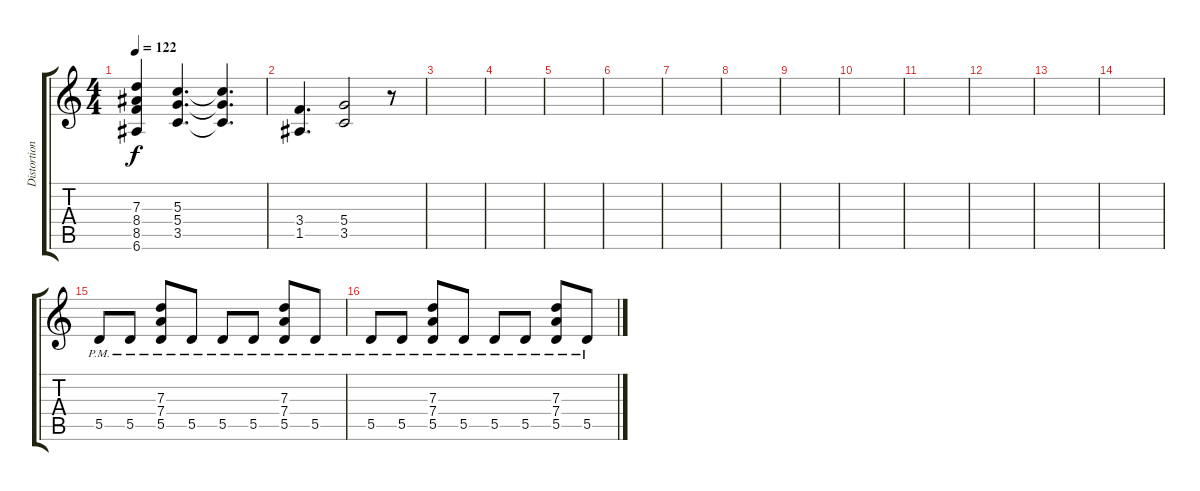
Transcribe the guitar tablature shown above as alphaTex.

\track ("Distortion Guitar" "Distortion") {instrument distortionguitar}
\staff {score tabs}
\tuning (E4 B3 G3 D3 A2 E2) {hide}
\ts (4 4)
\tempo 122
\clef g2
\ks c
(7.3{t} 8.4{t} 8.5{t} 6.6{t}).4{dy f} (5.3 5.4 3.5).4{d} (5.3{t} 5.4{t} 3.5{t}).4{d} |
(3.4 1.5).4{d} (5.4 3.5).2 r.8 |
|
|
|
|
|
|
|
|
|
|
|
|
5.5{pm}.8 5.5{pm}.8 (7.3 7.4 5.5{pm}).8 5.5{pm}.8 5.5{pm}.8 5.5{pm}.8 (7.3 7.4 5.5{pm}).8 5.5{pm}.8 |
5.5{pm}.8 5.5{pm}.8 (7.3 7.4 5.5{pm}).8 5.5{pm}.8 5.5{pm}.8 5.5{pm}.8 (7.3 7.4 5.5{pm}).8 5.5{pm}.8
